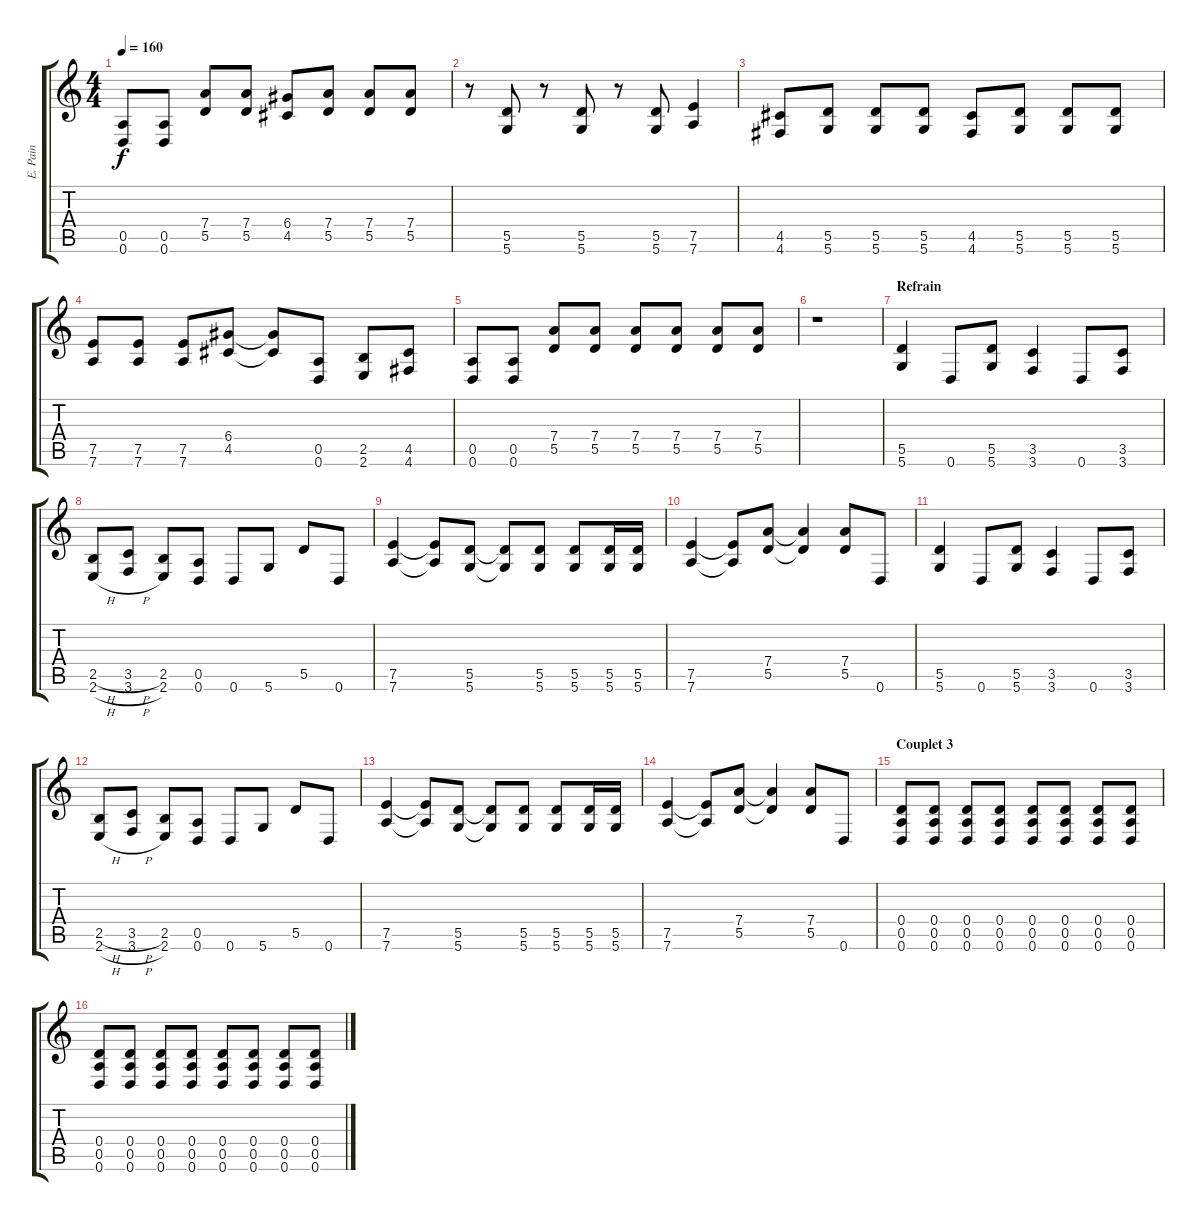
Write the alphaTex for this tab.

\track ("E. Pain" "E. Pain") {instrument distortionguitar}
\staff {score tabs}
\tuning (E4 B3 G3 D3 A2 D2) {hide}
\ts (4 4)
\tempo 160
\clef g2
\ks c
(0.5 0.6).8{dy f} (0.5 0.6).8 (7.4 5.5).8 (7.4 5.5).8 (6.4 4.5).8 (7.4 5.5).8 (7.4 5.5).8 (7.4 5.5).8 |
r.8 (5.5 5.6).8 r.8 (5.5 5.6).8 r.8 (5.5 5.6).8 (7.5 7.6).4 |
(4.5 4.6).8 (5.5 5.6).8 (5.5 5.6).8 (5.5 5.6).8 (4.5 4.6).8 (5.5 5.6).8 (5.5 5.6).8 (5.5 5.6).8 |
(7.5 7.6).8 (7.5 7.6).8 (7.5 7.6).8 (6.4 4.5).8 (6.4{t} 4.5{t}).8 (0.5 0.6).8 (2.5 2.6).8 (4.5 4.6).8 |
(0.5 0.6).8 (0.5 0.6).8 (7.4 5.5).8 (7.4 5.5).8 (7.4 5.5).8 (7.4 5.5).8 (7.4 5.5).8 (7.4 5.5).8 |
r.1 |
\section ("" "Refrain")
(5.5 5.6).4 0.6.8 (5.5 5.6).8 (3.5 3.6).4 0.6.8 (3.5 3.6).8 |
(2.5{h} 2.6{h}).8 (3.5{h} 3.6{h}).8 (2.5 2.6).8 (0.5 0.6).8 0.6.8 5.6.8 5.5.8 0.6.8 |
(7.5 7.6).4 (7.5{t} 7.6{t}).8 (5.5 5.6).8 (5.5{t} 5.6{t}).8 (5.5 5.6).8 (5.5 5.6).8 (5.5 5.6).16 (5.5 5.6).16 |
(7.5 7.6).4 (7.5{t} 7.6{t}).8 (7.4 5.5).8 (7.4{t} 5.5{t}).4 (7.4 5.5).8 0.6.8 |
(5.5 5.6).4 0.6.8 (5.5 5.6).8 (3.5 3.6).4 0.6.8 (3.5 3.6).8 |
(2.5{h} 2.6{h}).8 (3.5{h} 3.6{h}).8 (2.5 2.6).8 (0.5 0.6).8 0.6.8 5.6.8 5.5.8 0.6.8 |
(7.5 7.6).4 (7.5{t} 7.6{t}).8 (5.5 5.6).8 (5.5{t} 5.6{t}).8 (5.5 5.6).8 (5.5 5.6).8 (5.5 5.6).16 (5.5 5.6).16 |
(7.5 7.6).4 (7.5{t} 7.6{t}).8 (7.4 5.5).8 (7.4{t} 5.5{t}).4 (7.4 5.5).8 0.6.8 |
\section ("" "Couplet 3")
(0.4 0.5 0.6).8 (0.4 0.5 0.6).8 (0.4 0.5 0.6).8 (0.4 0.5 0.6).8 (0.4 0.5 0.6).8 (0.4 0.5 0.6).8 (0.4 0.5 0.6).8 (0.4 0.5 0.6).8 |
(0.4 0.5 0.6).8 (0.4 0.5 0.6).8 (0.4 0.5 0.6).8 (0.4 0.5 0.6).8 (0.4 0.5 0.6).8 (0.4 0.5 0.6).8 (0.4 0.5 0.6).8 (0.4 0.5 0.6).8
